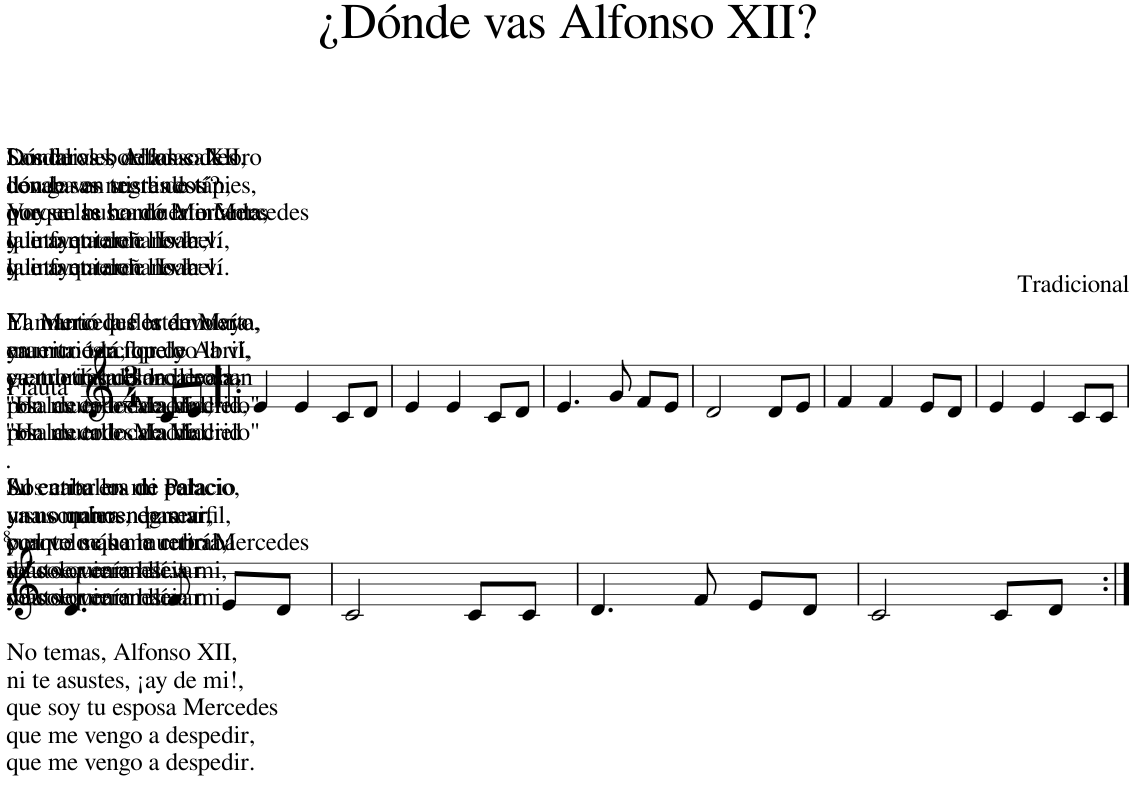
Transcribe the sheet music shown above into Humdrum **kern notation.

**kern
*part1
*staff1
*I"Flauta
*I'Fl
*clefG2
*k[]
*M3/4
=1
8c/L
8d/J
=2!|:
4e/
4e/
8c/L
8d/J
=3
4e/
4e/
8c/L
8d/J
=4
4.e/
8g/
8f/L
8e/J
=5
2d/
8d/L
8e/J
=6
4f/
4f/
8e/L
8d/J
=7
4e/
4e/
8c/L
8c/J
!!LO:LB:g=z
=8
4.d/
8f/
8e/L
8d/J
=9
2c/
8c/L
8c/J
=10
4.d/
8f/
8e/L
8d/J
=11
2c/
8c/L
8d/J
=:|!
*-
